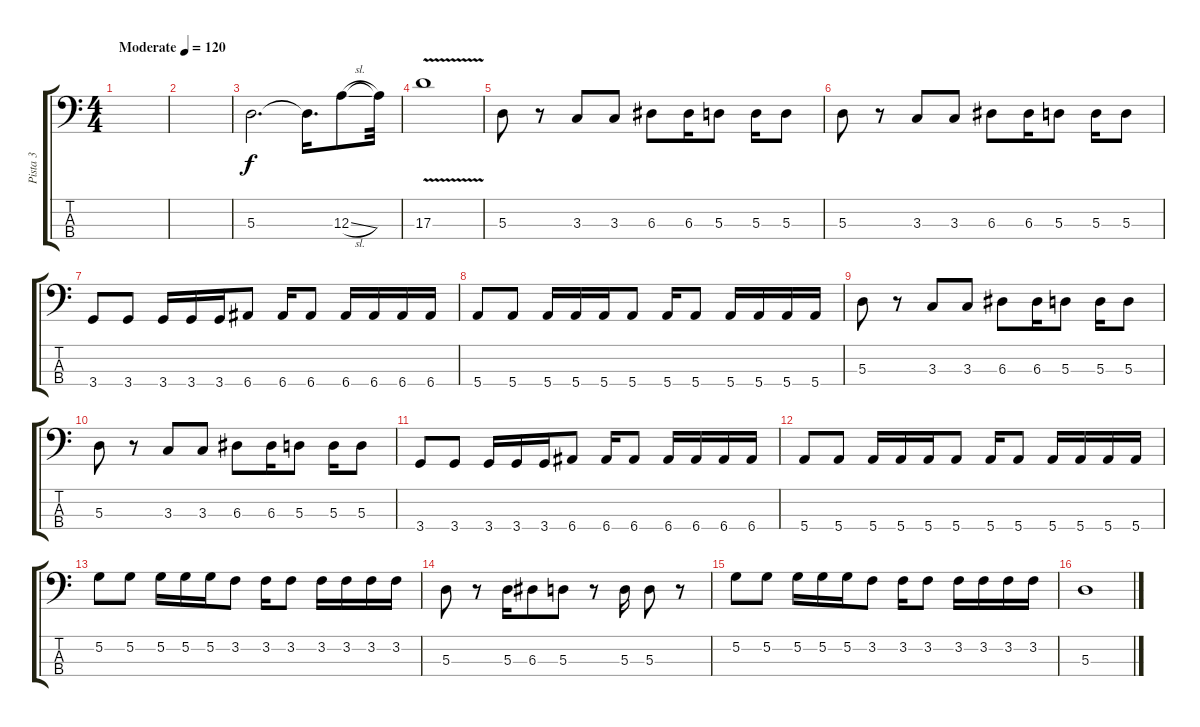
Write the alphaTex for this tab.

\track ("Pista 3" "Pista 3") {instrument electricbasspick}
\staff {score tabs}
\tuning (G2 D2 A1 E1) {hide}
\ts (4 4)
\tempo (120 "Moderate")
\clef f4
\ks c
|
|
5.3.2{d} 5.3{t}.16{d} 12.3{sl}.8 12.3{t}.32 |
17.3{v}.1 |
5.3.8 r.8 3.3.8 3.3.8 6.3.8 6.3.16 5.3.8 5.3.16 5.3.8 |
5.3.8 r.8 3.3.8 3.3.8 6.3.8 6.3.16 5.3.8 5.3.16 5.3.8 |
3.4.8 3.4.8 3.4.16 3.4.16 3.4.16 6.4.8 6.4.16 6.4.8 6.4.16 6.4.16 6.4.16 6.4.16 |
5.4.8 5.4.8 5.4.16 5.4.16 5.4.16 5.4.8 5.4.16 5.4.8 5.4.16 5.4.16 5.4.16 5.4.16 |
5.3.8 r.8 3.3.8 3.3.8 6.3.8 6.3.16 5.3.8 5.3.16 5.3.8 |
5.3.8 r.8 3.3.8 3.3.8 6.3.8 6.3.16 5.3.8 5.3.16 5.3.8 |
3.4.8 3.4.8 3.4.16 3.4.16 3.4.16 6.4.8 6.4.16 6.4.8 6.4.16 6.4.16 6.4.16 6.4.16 |
5.4.8 5.4.8 5.4.16 5.4.16 5.4.16 5.4.8 5.4.16 5.4.8 5.4.16 5.4.16 5.4.16 5.4.16 |
5.2.8 5.2.8 5.2.16 5.2.16 5.2.16 3.2.8 3.2.16 3.2.8 3.2.16 3.2.16 3.2.16 3.2.16 |
5.3.8 r.8 5.3.16 6.3.8 5.3.8 r.8 5.3.16 5.3.8 r.8 |
5.2.8 5.2.8 5.2.16 5.2.16 5.2.16 3.2.8 3.2.16 3.2.8 3.2.16 3.2.16 3.2.16 3.2.16 |
5.3.1
